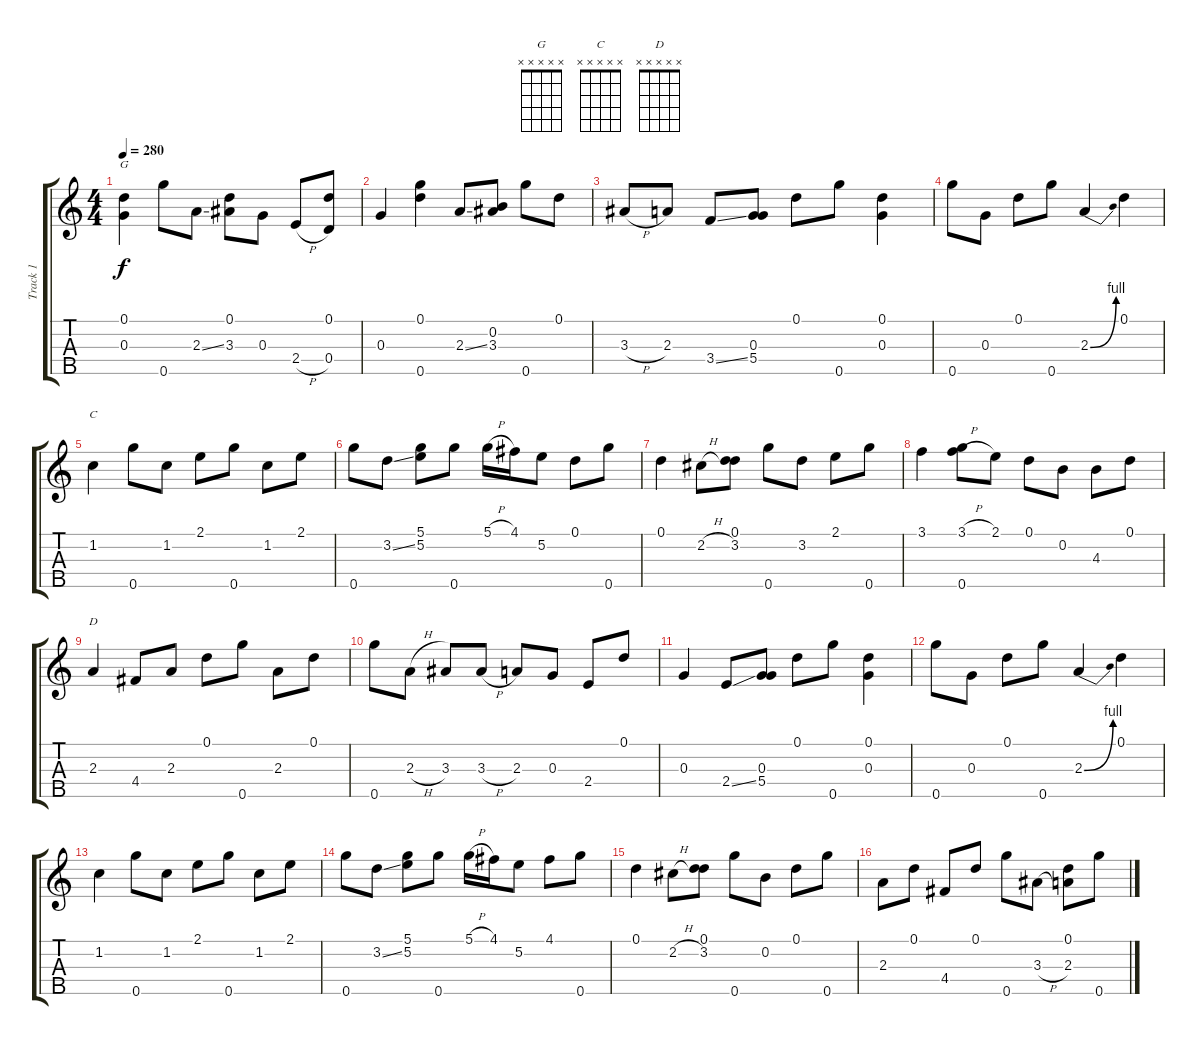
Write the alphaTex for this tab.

\track ("Track 1" "Track 1") {instrument banjo}
\staff {score tabs}
\tuning (D4 B3 G3 D3 G4) {hide}
\displaytranspose 12
\chord ("G" x x x x x) {firstfret 0}
\chord ("C" x x x x x) {firstfret 0}
\chord ("D" x x x x x) {firstfret 0}
\ts (4 4)
\tempo 280
\clef g2
\ks c
(0.1 0.3).4{ch "G" dy f} 0.5.8 2.3{ss}.8 (0.1 3.3).8 0.3.8 2.4{h}.8 (0.1 0.4).8 |
0.3.4 (0.1 0.5).4 2.3{ss}.8 (0.2 3.3).8 0.5.8 0.1.8 |
3.3{h}.8 2.3.8 3.4{ss}.8 (0.3 5.4).8 0.1.8 0.5.8 (0.1 0.3).4 |
0.5.8 0.3.8 0.1.8 0.5.8 2.3{be (bend 0 0 60 4)}.4 0.1.4 |
1.2.4{ch "C"} 0.5.8 1.2.8 2.1.8 0.5.8 1.2.8 2.1.8 |
0.5.8 3.2{ss}.8 (5.1 5.2).8 0.5.8 5.1{h}.16 4.1.16 5.2.8 0.1.8 0.5.8 |
0.1.4 2.2{h}.8 (0.1 3.2).8 0.5.8 3.2.8 2.1.8 0.5.8 |
3.1.4 (3.1{h} 0.5).8 2.1.8 0.1.8 0.2.8 4.3.8 0.1.8 |
2.3.4{ch "D"} 4.4.8 2.3.8 0.1.8 0.5.8 2.3.8 0.1.8 |
0.5.8 2.3{h}.8 3.3.8 3.3{h}.8 2.3.8 0.3.8 2.4.8 0.1.8 |
0.3.4 2.4{ss}.8 (0.3 5.4).8 0.1.8 0.5.8 (0.1 0.3).4 |
0.5.8 0.3.8 0.1.8 0.5.8 2.3{be (bend 0 0 60 4)}.4 0.1.4 |
1.2.4 0.5.8 1.2.8 2.1.8 0.5.8 1.2.8 2.1.8 |
0.5.8 3.2{ss}.8 (5.1 5.2).8 0.5.8 5.1{h}.16 4.1.16 5.2.8 4.1.8 0.5.8 |
0.1.4 2.2{h}.8 (0.1 3.2).8 0.5.8 0.2.8 0.1.8 0.5.8 |
2.3.8 0.1.8 4.4.8 0.1.8 0.5.8 3.3{h}.8 (0.1 2.3).8 0.5.8
